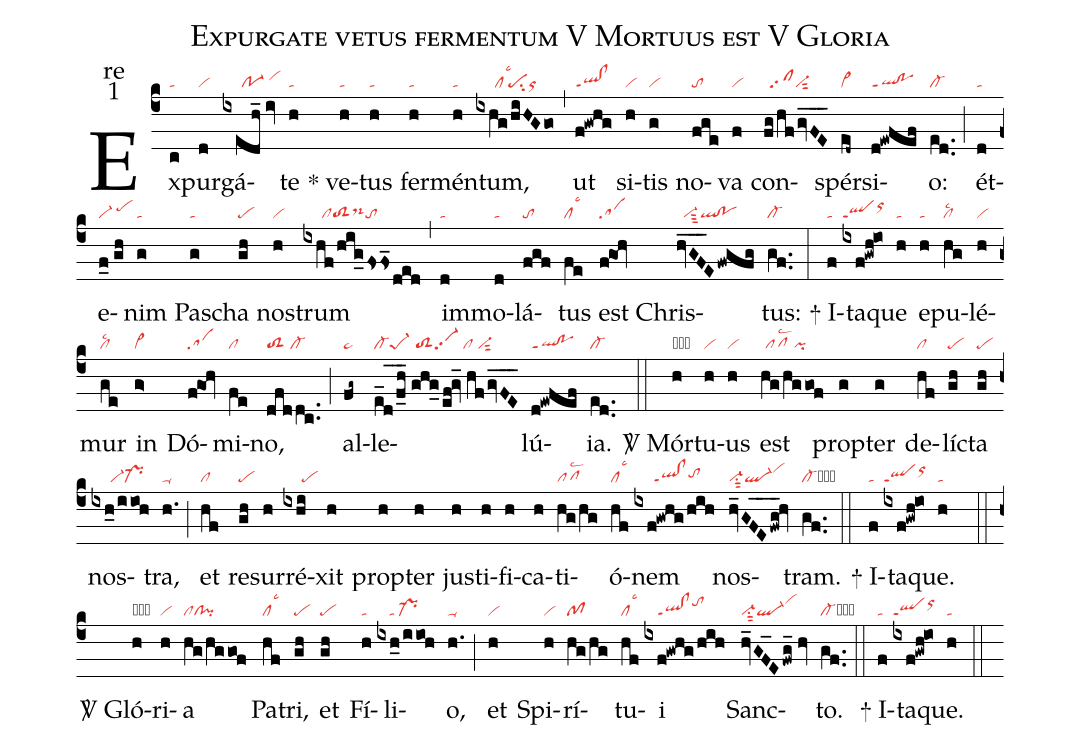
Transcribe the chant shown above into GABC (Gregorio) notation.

name:Expurgate vetus fermentum V Mortuus est V Gloria;
office-part:re;
mode:1;
nabc-lines:1;
%%
(c4) Ex(c|ta)pur(d|vi)gá(ixedh_//iv|//////po-1/vihi)te(h|ta)
<sp>*</sp> ve(h|ta)tus(h|ta) fer(h|ta)mén(h|ta)tum,(ixhg/hiHGgo|//////cllsc3`pesu2or) (,)
ut(f!gwhg|ql!clppt1) si(h|vi)tis(g|vi) no(fge|to)va(f|vi)
con(fg/hf/gvFE___|//clpp2vi-sut2)spér(ed~|vi>)si(d!ewfef|ql!poppt1)o:(ed..|cl-) (;)
ét(d|ta)e(f_0//gh|vi-/pehi)nim(g|ta) Pas(g|ta)cha(gh|pe)
nos(h|vi)trum(ixhf/hig_/fsfs_/ded|//////cltoS2ds-hhto) (,)
im(d|ta)mo(d|ta)lá(fgf|to)tus(fe|cllsc3) est(f@goh|sa)
Chris(hvGF___E/fwgfg|//vi-sut3ql!po)tus:(gf..|cl-) (:)

<sp>+</sp> I(f|ta)ta(ixf!gwh@io|qlppt1orhj)que(h|ta)
e(h|ta)pu(hg|cllsc2)lé(h|vi)mur(ge|cllsc2) in(g>|vi>)
Dó(f@goh|sa)mi(fe|cl)no,(dfd/dc..|toS2/cl-) (;)
al(fg~|pe~)le(ed__2/f_2h_//ghg_/ef@gv_//hf/gvFE___|cl-pe-1/toS2vi-pp2/cl/vi-sut2)lú(d!ewfef|ql!poppt1)ia.(ed..|cl-) (::)

<sp>V/</sp> Mór(h|obvi)tu(h|vi)us(h|vi) est(hg/hggof|/pflsc2pi)
prop(g)ter(g) de(hf|cl)líc(gh|pe)ta(gh|pe) nos(ixh_0/iioh|//////vi-pr-)tra,(h.|ta-) (;)
et(hf|cl) re(gh|pe)sur(h)ré(ixhi|//////pe)xit(h) prop(h)ter(h)
jus(h)ti(h)fi(h)ca(h)ti(hg/hg|pflsc2)ó(hf|cllsc3)nem(ixf!gwhg/hih|//////ql!clppt1tohh)
nos(hv_GFE__fwg_@hv|vi-su1sut2ql-vihj)tram.(gf..|cl-cb) (::)

<sp>+</sp> I(f|ta)ta(ixf!gwh@io|qlppt1orhj)que.(h|ta) (::)

<sp>V/</sp> Gló(h|obvi)ri(h|vi)a(hg/hggof|clcl!pi) Pa(hf|cllsc3)tri,(gh|pe)
et(gh|pe) Fí(h|ta)li(ixh_0/iioh|////ta/pr-)o,(h.|ta-) (;)
et(h|vi) Spi(h|vi)rí(hg/hg|pf)tu(hf|cllsc3)i(ixf!gwhg/hih|////ql!clppt1tohj)
Sanc(hv_GF_E/fwg_//hv|vi-su1sut2ql-vihk)to.(gf..|cl-cb) (::)

<sp>+</sp> I(f|ta)ta(ixf!gwh@io|qlppt1orhj)que.(h|ta) (::)
